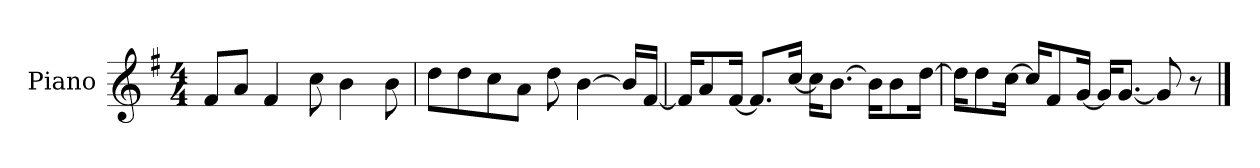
**kern
*part1
*staff1
*I"Piano
*I'P-no
*clefG2
*k[f#]
*M4/4
*MM90
=1
8f#/L
8a/J
4f#/
8cc\
4b\
8b\
=2
8dd\L
8dd\
8cc\
8a\J
8dd\
[4b\
16b/LL]
[16f#/JJ
=3
16f#/KL]
8a/
[16f#/Jk
8.f#/L]
[16cc/Jk
16cc\KL]
[8.b\J
16b\KL]
8b\
[16dd\Jk
=4
16dd\KL]
8dd\
[16cc\Jk
16cc/KL]
8f#/
[16g/Jk
16g/KL]
[8.g/J
8g/]
8r
==
*-
